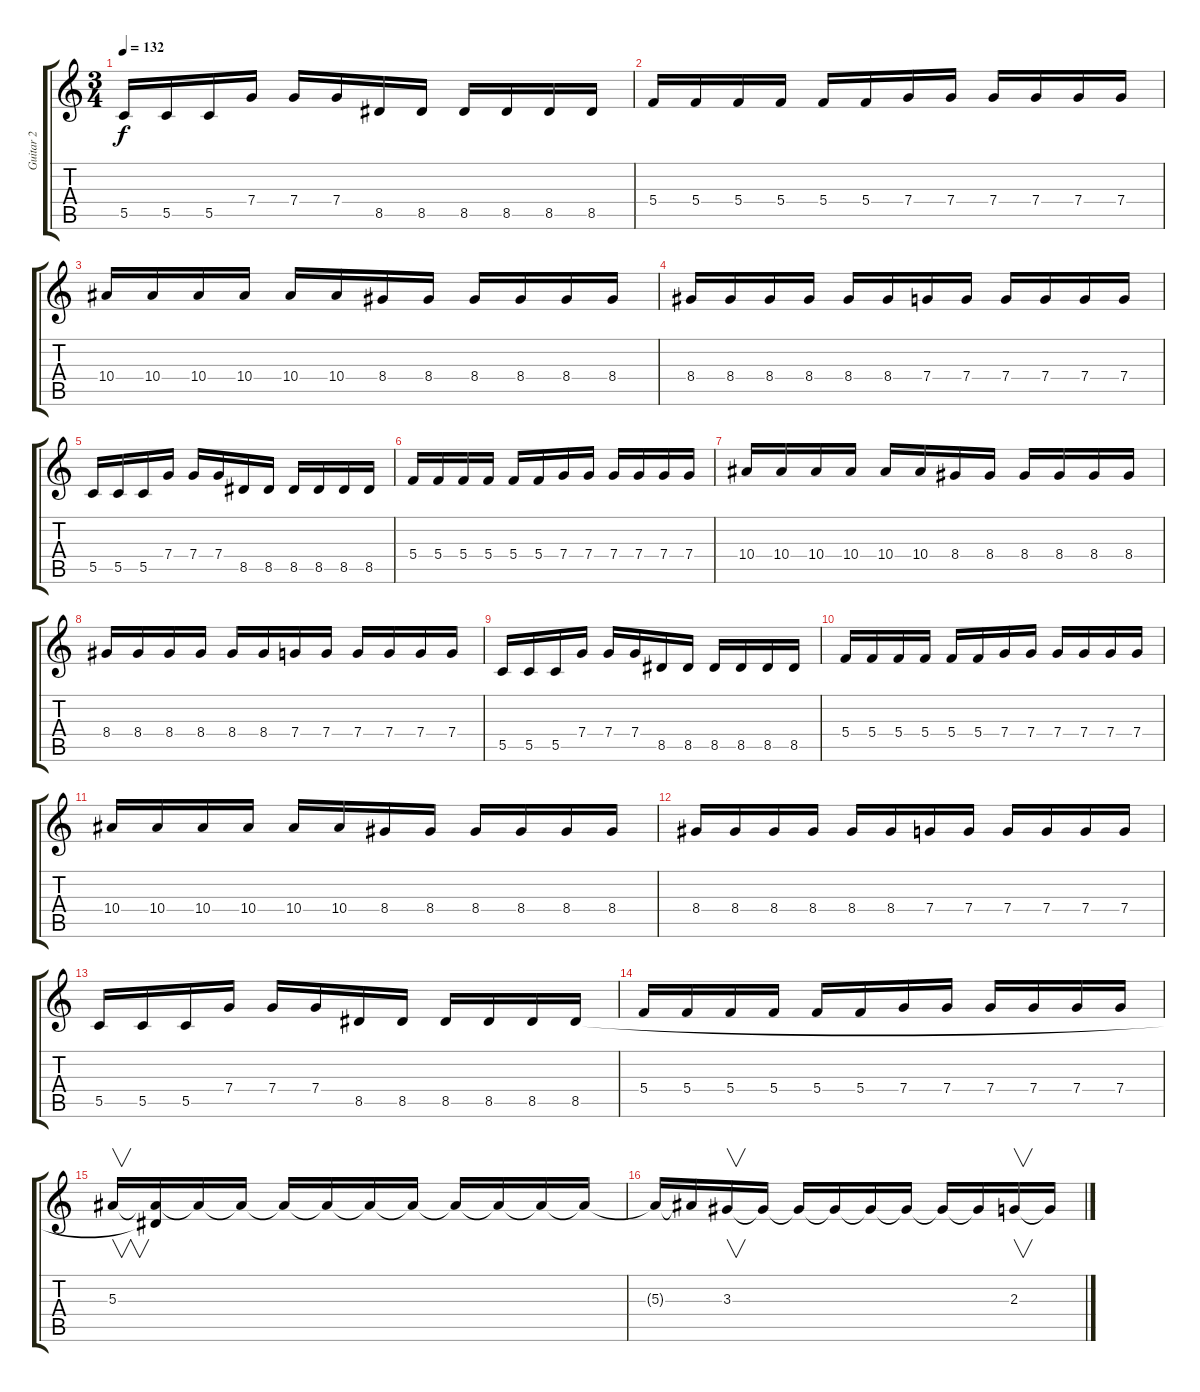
\track ("Guitar 2" "Guitar 2") {instrument overdrivenguitar}
\staff {score tabs}
\tuning (D4 A3 F3 C3 G2 C2) {hide}
\ts (3 4)
\tempo 132
\clef g2
\ks c
5.5.16{dy f} 5.5.16 5.5.16 7.4.16 7.4.16 7.4.16 8.5.16 8.5.16 8.5.16 8.5.16 8.5.16 8.5.16 |
5.4.16 5.4.16 5.4.16 5.4.16 5.4.16 5.4.16 7.4.16 7.4.16 7.4.16 7.4.16 7.4.16 7.4.16 |
10.4.16 10.4.16 10.4.16 10.4.16 10.4.16 10.4.16 8.4.16 8.4.16 8.4.16 8.4.16 8.4.16 8.4.16 |
8.4.16 8.4.16 8.4.16 8.4.16 8.4.16 8.4.16 7.4.16 7.4.16 7.4.16 7.4.16 7.4.16 7.4.16 |
5.5.16 5.5.16 5.5.16 7.4.16 7.4.16 7.4.16 8.5.16 8.5.16 8.5.16 8.5.16 8.5.16 8.5.16 |
5.4.16 5.4.16 5.4.16 5.4.16 5.4.16 5.4.16 7.4.16 7.4.16 7.4.16 7.4.16 7.4.16 7.4.16 |
10.4.16 10.4.16 10.4.16 10.4.16 10.4.16 10.4.16 8.4.16 8.4.16 8.4.16 8.4.16 8.4.16 8.4.16 |
8.4.16 8.4.16 8.4.16 8.4.16 8.4.16 8.4.16 7.4.16 7.4.16 7.4.16 7.4.16 7.4.16 7.4.16 |
5.5.16 5.5.16 5.5.16 7.4.16 7.4.16 7.4.16 8.5.16 8.5.16 8.5.16 8.5.16 8.5.16 8.5.16 |
5.4.16 5.4.16 5.4.16 5.4.16 5.4.16 5.4.16 7.4.16 7.4.16 7.4.16 7.4.16 7.4.16 7.4.16 |
10.4.16 10.4.16 10.4.16 10.4.16 10.4.16 10.4.16 8.4.16 8.4.16 8.4.16 8.4.16 8.4.16 8.4.16 |
8.4.16 8.4.16 8.4.16 8.4.16 8.4.16 8.4.16 7.4.16 7.4.16 7.4.16 7.4.16 7.4.16 7.4.16 |
5.5.16 5.5.16 5.5.16 7.4.16 7.4.16 7.4.16 8.5.16 8.5.16 8.5.16 8.5.16 8.5.16 8.5.16 |
5.4.16 5.4.16 5.4.16 5.4.16 5.4.16 5.4.16 7.4.16 7.4.16 7.4.16 7.4.16 7.4.16 7.4.16 |
5.3.16{v} (5.3{t} 8.5{t}).16 5.3{t}.16 5.3{t}.16 5.3{t}.16 5.3{t}.16 5.3{t}.16 5.3{t}.16 5.3{t}.16 5.3{t}.16 5.3{t}.16 5.3{t}.16 |
5.3{t}.16 5.3{t}.16 3.3.16{v} 3.3{t}.16 3.3{t}.16 3.3{t}.16 3.3{t}.16 3.3{t}.16 3.3{t}.16 3.3{t}.16 2.3.16{v} 2.3{t}.16
